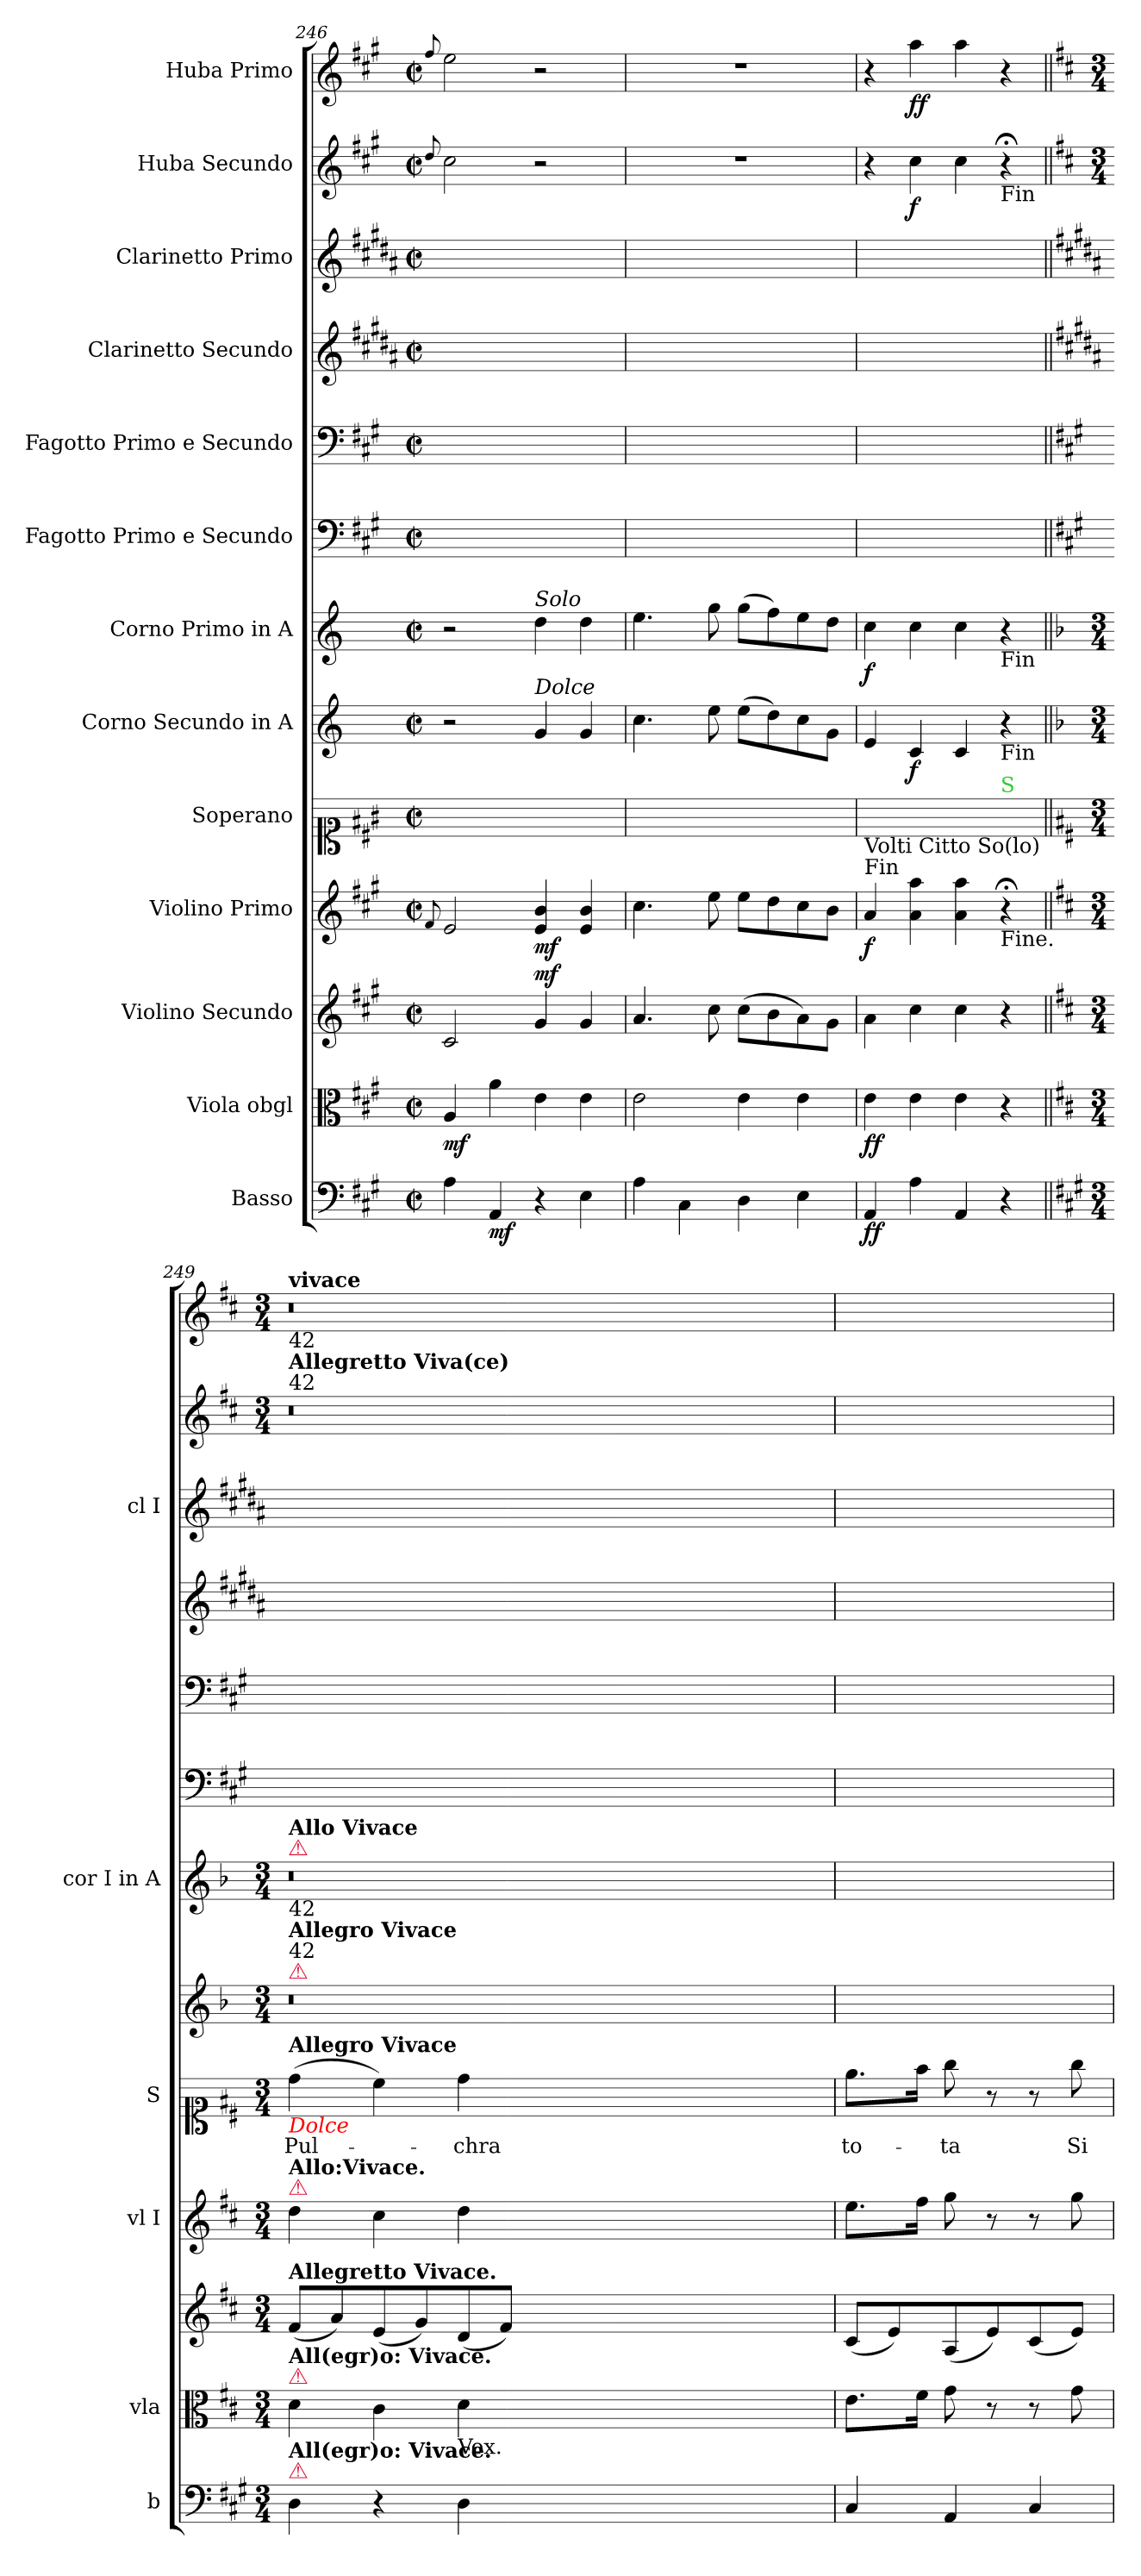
**kern	**dynam	**kern	**dynam	**kern	**dynam	**kern	**dynam	**kern	**text	**kern	**dynam	**kern	**dynam	**kern	**kern	**kern	**kern	**kern	**dynam	**kern	**dynam
*part13	*part13	*part12	*part12	*part11	*part11	*part10	*part10	*part9	*part9	*part8	*part8	*part7	*part7	*part6	*part5	*part4	*part3	*part2	*part2	*part1	*part1
*staff13	*staff13	*staff12	*staff12	*staff11	*staff11	*staff10	*staff10	*staff9	*staff9	*staff8	*staff8	*staff7	*staff7	*staff6	*staff5	*staff4	*staff3	*staff2	*staff2	*staff1	*staff1
*I"Basso	*	*I"Viola obgl	*	*I"Violino Secundo	*	*I"Violino Primo	*	*I"Soperano	*	*I"Corno Secundo in A	*	*I"Corno Primo in A	*	*I"Fagotto Primo e Secundo	*I"Fagotto Primo e Secundo	*I"Clarinetto Secundo	*I"Clarinetto Primo	*I"Huba Secundo	*	*I"Huba Primo	*
*I'b	*	*I'vla	*	*	*	*I'vl I	*	*I'S	*	*	*	*I'cor I in A	*	*	*	*	*I'cl I	*	*	*	*
*clefF4	*	*clefC3	*	*clefG2	*	*clefG2	*	*clefC1	*	*clefG2	*	*clefG2	*	*clefF4	*clefF4	*clefG2	*clefG2	*clefG2	*	*clefG2	*
*	*	*	*	*	*	*	*	*	*	*ITrd2c3	*	*ITrd2c3	*	*	*	*ITrd1c2	*ITrd1c2	*	*	*	*
*k[f#c#g#]	*	*k[f#c#g#]	*	*k[f#c#g#]	*	*k[f#c#g#]	*	*k[f#c#g#]	*	*k[f#c#g#]	*	*k[f#c#g#]	*	*k[f#c#g#]	*k[f#c#g#]	*k[f#c#g#]	*k[f#c#g#]	*k[f#c#g#]	*	*k[f#c#g#]	*
*A:	*	*A:	*	*A:	*	*A:	*	*A:	*	*A:	*	*A:	*	*A:	*A:	*A:	*A:	*A:	*	*A:	*
*M2/2	*	*M2/2	*	*M2/2	*	*M2/2	*	*M2/2	*	*M2/2	*	*M2/2	*	*M2/2	*M2/2	*M2/2	*M2/2	*M2/2	*	*M2/2	*
*met(c|)	*	*met(c|)	*	*met(c|)	*	*met(c|)	*	*met(c|)	*	*met(c|)	*	*met(c|)	*	*met(c|)	*met(c|)	*met(c|)	*met(c|)	*met(c|)	*	*met(c|)	*
=246	=246	=246	=246	=246	=246	=246	=246	=246	=246	=246	=246	=246	=246	=246	=246	=246	=246	=246	=246	=246	=246
.	.	.	.	.	.	8qqf#/	.	.	.	.	.	.	.	.	.	.	.	8qqdd/	.	8qqff#/	.
4A\	.	4A/	mf	2c#/	.	2e/	.	1ryy	.	2r	.	2r	.	4A\yy	4A\yy	1ryy	1ryy	2cc#\	.	2ee\	.
4AA/	mf	4a\	.	.	.	.	.	.	.	.	.	.	.	4AA/yy	4AA/yy	.	.	.	.	.	.
!	!	!	!	!	!	!	!	!	!	!	!	!LO:TX:a:i:t=Solo	!	!	!	!	!	!	!	!	!
!	!	!	!	!	!	!	!	!	!	!LO:TX:a:i:t=Dolce	!	!	!	!	!	!	!	!	!	!	!
!	!	!	!	!	!LO:DY:a	!	!LO:DY:b	!	!	!	!	!	!	!	!	!	!	!	!	!	!
4r	.	4e\	.	4g#/	mf	4e/ 4b/	mf.	.	.	4e/	.	4b\	.	4ryy	4ryy	.	.	2r	.	2r	.
4E\	.	4e\	.	4g#/	.	4e/ 4b/	.	.	.	4e/	.	4b\	.	4E\yy	4E\yy	.	.	.	.	.	.
=247	=247	=247	=247	=247	=247	=247	=247	=247	=247	=247	=247	=247	=247	=247	=247	=247	=247	=247	=247	=247	=247
4A\	.	2e\	.	4.a/	.	4.cc#\	.	1ryy	.	4.a\	.	4.cc#\	.	4A\yy	4A\yy	1ryy	1ryy	1r	.	1r	.
4C#\	.	.	.	.	.	.	.	.	.	.	.	.	.	4C#\yy	4C#\yy	.	.	.	.	.	.
.	.	.	.	8cc#\	.	8ee\	.	.	.	8cc#\	.	8ee\	.	.	.	.	.	.	.	.	.
4D\	.	4e\	.	(8cc#\L	.	8ee\L	.	.	.	(8cc#\L	.	(8ee\L	.	4D\yy	4D\yy	.	.	.	.	.	.
.	.	.	.	8b\	.	8dd\	.	.	.	8b\)	.	8dd\)	.	.	.	.	.	.	.	.	.
4E\	.	4e\	.	8a\)	.	8cc#\	.	.	.	8a\	.	8cc#\	.	4E\yy	4E\yy	.	.	.	.	.	.
.	.	.	.	8g#\J	.	8b\J	.	.	.	8e/J	.	8b\J	.	.	.	.	.	.	.	.	.
=248	=248	=248	=248	=248	=248	=248	=248	=248	=248	=248	=248	=248	=248	=248	=248	=248	=248	=248	=248	=248	=248
!	!	!	!	!	!	!	!	!LO:TX:b:t=Volti Citto So(lo)	!	!	!	!	!	!	!	!	!	!	!	!	!
!	!	!	!	!	!	!	!	!LO:TX:b:t=Fin	!	!	!	!	!	!	!	!	!	!	!	!	!
!	!	!	!	!	!LO:DY:b	!	!	!	!	!	!	!	!	!	!	!	!	!	!	!	!
4AA/	ff	4e\	ff	4a\	for	4a/	f	2.ryy	.	4c#/	.	4a\	f	4AA/yy	4AA/yy	1ryy	1ryy	4r	.	4r	.
4A\	.	4e\	.	4cc#\	.	4a\ 4aa\	.	.	.	4A/	f	4a\	.	4A\yy	4A\yy	.	.	4cc#\	f	4aa\	ff
4AA/	.	4e\	.	4cc#\	.	4a\ 4aa\	.	.	.	4A/	.	4a\	.	4AA/yy	4AA/yy	.	.	4cc#\	.	4aa\	.
!	!	!	!	!	!	!	!	!	!	!	!	!	!	!	!	!	!	!LO:TX:b:t=Fin	!	!	!
!	!	!	!	!	!	!	!	!	!	!	!	!LO:TX:b:t=Fin	!	!	!	!	!	!	!	!	!
!	!	!	!	!	!	!	!	!	!	!LO:TX:b:t=Fin	!	!	!	!	!	!	!	!	!	!	!
!	!	!	!	!	!	!	!	!LO:TX:a:color=limegreen:t=S	!	!	!	!	!	!	!	!	!	!	!	!	!
!	!	!	!	!	!	!LO:TX:b:t=Fine.	!	!	!	!	!	!	!	!	!	!	!	!	!	!	!
4r	.	4r	.	4r	.	4r;<	.	4ryy	.	4r	.	4r	.	4ryy	4ryy	.	.	4r;<	.	4r	.
=249||	=249||	=249||	=249||	=249||	=249||	=249||	=249||	=249||	=249||	=249||	=249||	=249||	=249||	=249||	=249||	=249||	=249||	=249||	=249||	=249||	=249||
*	*	*k[f#c#]	*	*k[f#c#]	*	*k[f#c#]	*	*k[f#c#]	*	*k[f#c#]	*	*k[f#c#]	*	*	*	*	*	*k[f#c#]	*	*k[f#c#]	*
*M3/4	*	*M3/4	*	*M3/4	*	*M3/4	*	*M3/4	*	*M3/4	*	*M3/4	*	*	*	*	*	*M3/4	*	*M3/4	*
!	!	!	!	!	!	!	!	!	!	!	!	!	!	!	!	!	!	!	!	!LO:TX:b:t=42	!
!	!	!	!	!	!	!	!	!	!	!	!	!	!	!	!	!	!	!	!	!LO:TX:a:B:t=vivace	!
!	!	!	!	!	!	!	!	!	!	!	!	!	!	!	!	!	!	!LO:TX:a:t=42	!	!	!
!	!	!	!	!	!	!	!	!	!	!	!	!	!	!	!	!	!	!LO:TX:a:B:t=Allegretto Viva(ce)	!	!	!
!	!	!	!	!	!	!	!	!	!	!	!	!LO:TX:a:color=crimson:t=⚠	!	!	!	!	!	!	!	!	!
!	!	!	!	!	!	!	!	!	!	!	!	!LO:TX:b:t=42	!	!	!	!	!	!	!	!	!
!	!	!	!	!	!	!	!	!	!	!	!	!LO:TX:a:B:t=Allo Vivace	!	!	!	!	!	!	!	!	!
!	!	!	!	!	!	!	!	!	!	!LO:TX:a:color=crimson:t=⚠	!	!	!	!	!	!	!	!	!	!	!
!	!	!	!	!	!	!	!	!	!	!LO:TX:a:t=42	!	!	!	!	!	!	!	!	!	!	!
!	!	!	!	!	!	!	!	!	!	!LO:TX:a:B:t=Allegro Vivace	!	!	!	!	!	!	!	!	!	!	!
!	!	!	!	!	!	!	!	!LO:TX:b:i:color=red:t=Dolce	!	!	!	!	!	!	!	!	!	!	!	!	!
!	!	!	!	!	!	!	!	!LO:TX:a:B:t=Allegro Vivace	!	!	!	!	!	!	!	!	!	!	!	!	!
!	!	!	!	!	!	!LO:TX:a:color=crimson:t=⚠	!	!	!	!	!	!	!	!	!	!	!	!	!	!	!
!	!	!	!	!	!	!LO:TX:a:B:t=Allo&colon;Vivace.	!	!	!	!	!	!	!	!	!	!	!	!	!	!	!
!	!	!	!	!LO:TX:a:B:t=Allegretto Vivace.	!	!	!	!	!	!	!	!	!	!	!	!	!	!	!	!	!
!	!	!LO:TX:a:color=crimson:t=⚠	!	!	!	!	!	!	!	!	!	!	!	!	!	!	!	!	!	!	!
!	!	!LO:TX:a:B:t=All(egr)o&colon; Vivace.	!	!	!	!	!	!	!	!	!	!	!	!	!	!	!	!	!	!	!
!LO:TX:a:color=crimson:t=⚠	!	!	!	!	!	!	!	!	!	!	!	!	!	!	!	!	!	!	!	!	!
!LO:TX:a:B:t=All(egr)o&colon; Vivace.	!	!	!	!	!	!	!	!	!	!	!	!	!	!	!	!	!	!	!	!	!
!	!LO:DY:b	!	!LO:DY:b	!	!LO:DY:b	!	!LO:DY:b	!	!	!	!	!	!	!	!	!	!	!	!	!	!
4D\	pia.	4d\	pia	(8f#/L	pia	4dd\	pia&colon;	(4dd\	Pul-	0.r	.	0.r	.	4D\yy	4D\yy	2.ryy	2.ryy	0.r	.	0.r	.
.	.	.	.	8a/)	.	.	.	.	.	.	.	.	.	.	.	.	.	.	.	.	.
4r	.	4c#\	.	(8e/	.	4cc#\	.	4cc#\)	.	.	.	.	.	4ryy	4ryy	.	.	.	.	.	.
.	.	.	.	8g/)	.	.	.	.	.	.	.	.	.	.	.	.	.	.	.	.	.
!	!	!LO:TX:b:t=Vox.	!	!	!	!	!	!	!	!	!	!	!	!	!	!	!	!	!	!	!
4D\	.	4d\	.	(8d/	.	4dd\	.	4dd\	-chra	.	.	.	.	4D\yy	4D\yy	.	.	.	.	.	.
.	.	.	.	8f#/J)	.	.	.	.	.	.	.	.	.	.	.	.	.	.	.	.	.
0ryy	.	0ryy	.	0ryy	.	0ryy	.	0ryy	.	.	.	.	.	0ryy	0ryy	0ryy	0ryy	.	.	.	.
4ryy	.	4ryy	.	4ryy	.	4ryy	.	4ryy	.	.	.	.	.	4ryy	4ryy	4ryy	4ryy	.	.	.	.
=250	=250	=250	=250	=250	=250	=250	=250	=250	=250	=250	=250	=250	=250	=250	=250	=250	=250	=250	=250	=250	=250
4C#/	.	8.e\L	.	(8c#/L	.	8.ee\L	.	8.ee\L	to-	2.ryy	.	2.ryy	.	4C#/yy	4C#/yy	2.ryy	2.ryy	2.ryy	.	2.ryy	.
.	.	.	.	8e/)	.	.	.	.	.	.	.	.	.	.	.	.	.	.	.	.	.
.	.	16f#\Jk	.	.	.	16ff#\Jk	.	16ff#\Jk	.	.	.	.	.	.	.	.	.	.	.	.	.
4AA/	.	8g\	.	(8A/	.	8gg\	.	8gg\	-ta	.	.	.	.	4AA/yy	4AA/yy	.	.	.	.	.	.
.	.	8r	.	8e/)	.	8r	.	8r	.	.	.	.	.	.	.	.	.	.	.	.	.
4C#/	.	8r	.	(8c#/	.	8r	.	8r	.	.	.	.	.	4C#/yy	4C#/yy	.	.	.	.	.	.
.	.	8g\	.	8e/J)	.	8gg\	.	8gg\	Si-	.	.	.	.	.	.	.	.	.	.	.	.
=	=	=	=	=	=	=	=	=	=	=	=	=	=	=	=	=	=	=	=	=	=
*-	*-	*-	*-	*-	*-	*-	*-	*-	*-	*-	*-	*-	*-	*-	*-	*-	*-	*-	*-	*-	*-
